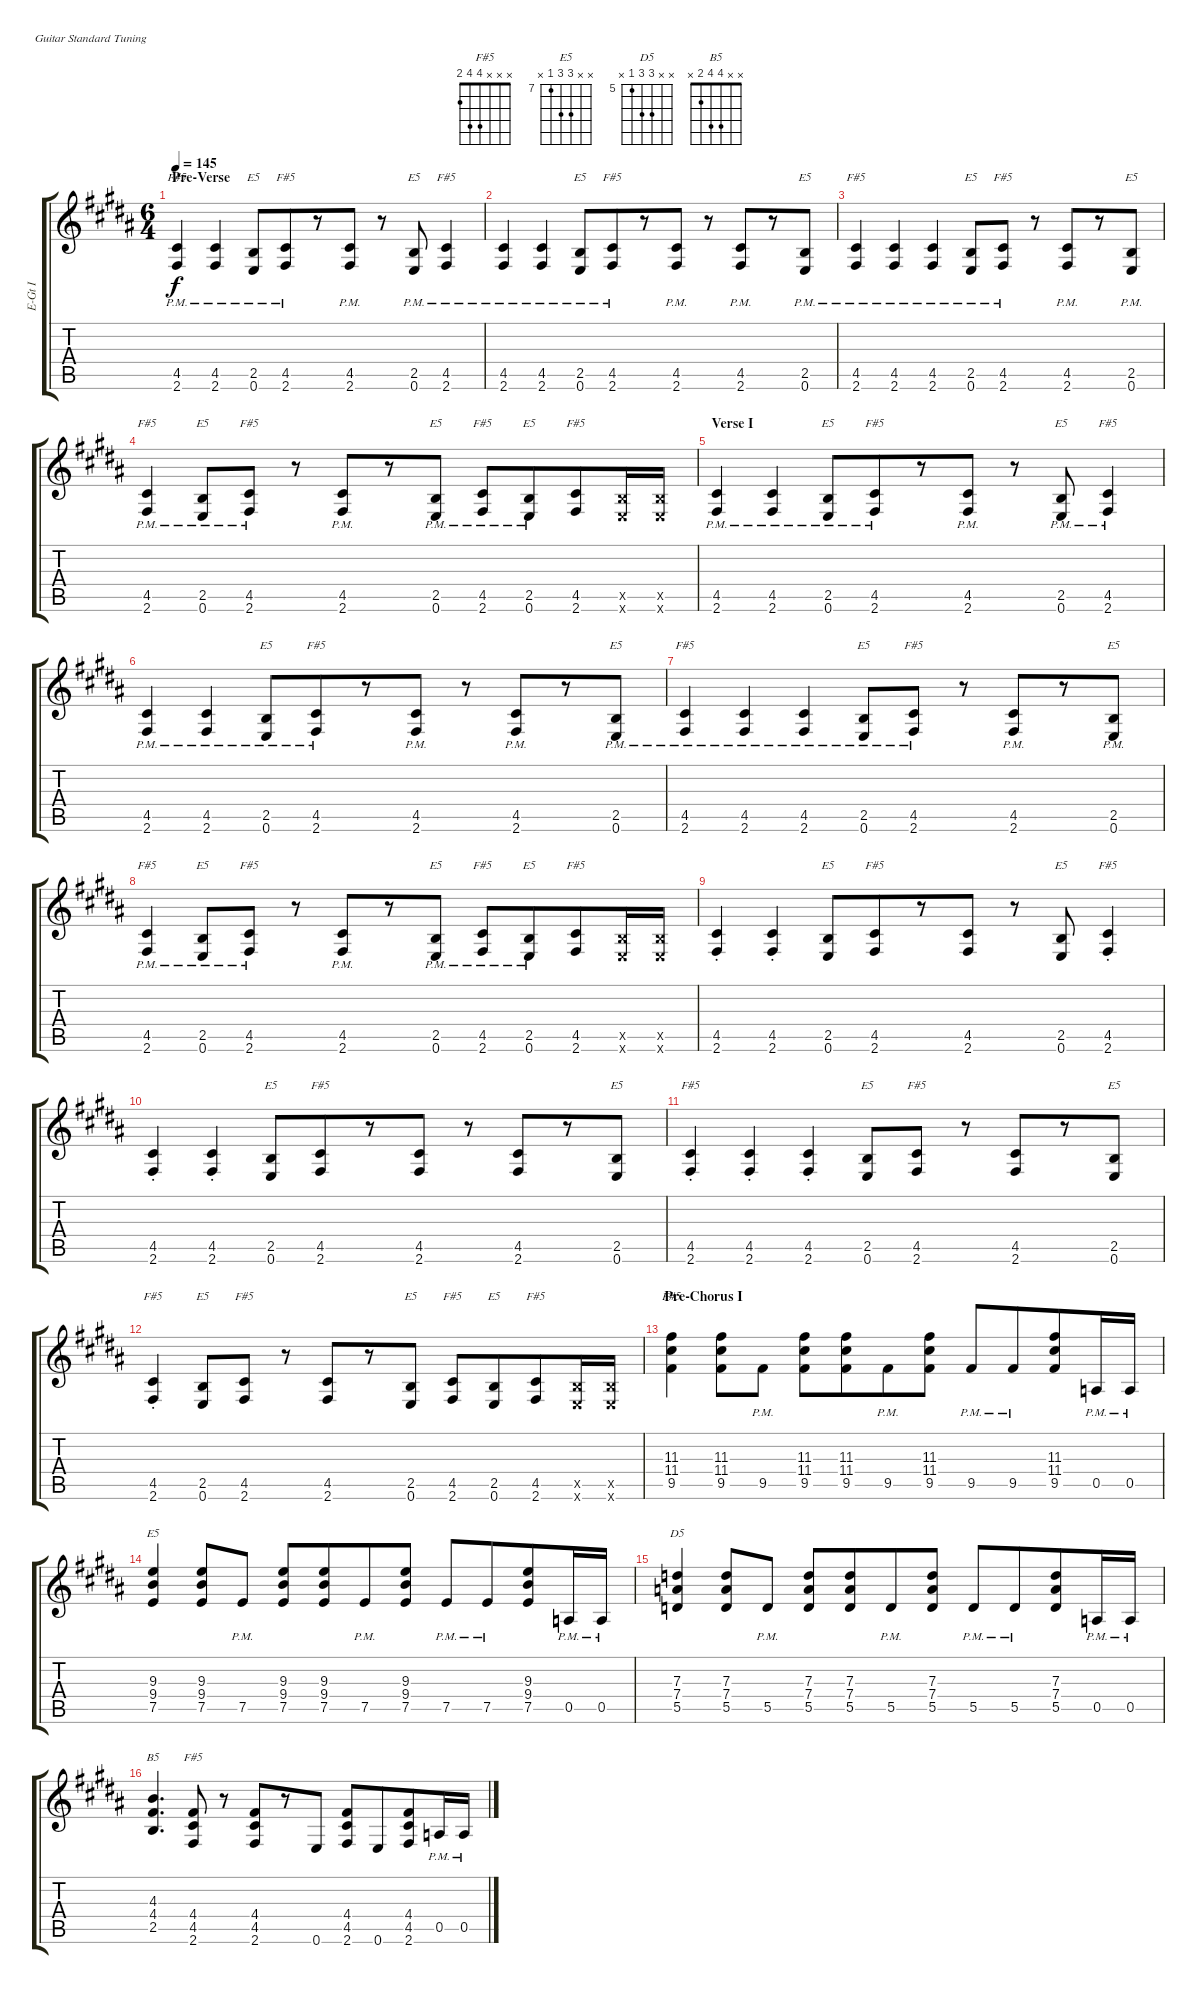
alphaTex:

\defaultSystemsLayout 4
\bracketExtendMode groupsimilarinstruments
\otherSystemsTrackNameOrientation horizontal
\track ("Rhythm Guitar I" "E-Gt I") {multiBarRest instrument distortionguitar}
\staff {score tabs}
\tuning (E4 B3 G3 D3 A2 E2)
\chord ("F#5" x x x x 4 2) {showfingering false}
\chord ("E5" x x x x 2 0) {showfingering false}
\chord ("F#5" x x 11 11 9 x) {firstfret 9 showfingering false}
\chord ("E5" x x 9 9 7 x) {firstfret 7 showfingering false}
\chord ("D5" x x 7 7 5 x) {firstfret 5 showfingering false}
\chord ("B5" x x 4 4 2 x) {showfingering false}
\chord ("F#5" x x x 4 4 2) {showfingering false}
\ts (6 4)
\beaming (8 4 4 4)
\section ("" "Pre-Verse")
\tempo 145
\clef g2
\ks b
(2.6{pm acc #} 4.5{pm acc #}).4{ch "F#5" dy f beam Up} (2.6{pm acc #} 4.5{pm acc #}).4{beam Up} (0.6{pm acc forcenatural} 2.5{pm acc forcenatural}).8{ch "E5" beam Up} (2.6{pm acc #} 4.5{pm acc #}).8{ch "F#5" beam Up} r.8{beam Up} (2.6{pm acc #} 4.5{pm acc #}).8{beam Up} r.8{beam Up} (0.6{pm acc forcenatural} 2.5{pm acc forcenatural}).8{ch "E5" beam Up} (2.6{pm acc #} 4.5{pm acc #}).4{ch "F#5" beam Up} |
(2.6{pm acc #} 4.5{pm acc #}).4{beam Up} (2.6{pm acc #} 4.5{pm acc #}).4{beam Up} (0.6{pm acc forcenatural} 2.5{pm acc forcenatural}).8{ch "E5" beam Up} (2.6{pm acc #} 4.5{pm acc #}).8{ch "F#5" beam Up} r.8{beam Up} (2.6{pm acc #} 4.5{pm acc #}).8{beam Up} r.8{beam Up} (2.6{pm acc #} 4.5{pm acc #}).8{beam Up} r.8{beam Up} (2.5{pm acc forcenatural} 0.6{pm acc forcenatural}).8{ch "E5" beam Up} |
(2.6{pm acc #} 4.5{pm acc #}).4{ch "F#5" beam Up} (2.6{pm acc #} 4.5{pm acc #}).4{beam Up} (2.6{pm acc #} 4.5{pm acc #}).4{beam Up} (0.6{pm acc forcenatural} 2.5{pm acc forcenatural}).8{ch "E5" beam Up} (2.6{pm acc #} 4.5{pm acc #}).8{ch "F#5" beam Up} r.8{beam Up} (2.6{pm acc #} 4.5{pm acc #}).8{beam Up} r.8{beam Up} (0.6{pm acc forcenatural} 2.5{pm acc forcenatural}).8{ch "E5" beam Up} |
(2.6{pm acc #} 4.5{pm acc #}).4{ch "F#5" beam Up} (0.6{pm acc forcenatural} 2.5{pm acc forcenatural}).8{ch "E5" beam Up} (2.6{pm acc #} 4.5{pm acc #}).8{ch "F#5" beam Up} r.8{beam Up} (2.6{pm acc #} 4.5{pm acc #}).8{beam Up} r.8{beam Up} (0.6{pm acc forcenatural} 2.5{pm acc forcenatural}).8{ch "E5" beam Up} (2.6{pm acc #} 4.5{pm acc #}).8{ch "F#5" beam Up} (0.6{pm acc forcenatural} 2.5{pm acc forcenatural}).8{ch "E5" beam Up} (2.6{acc #} 4.5{acc #}).8{ch "F#5" beam Up} (0.6{x acc forcenatural} 2.5{x acc forcenatural}).16{beam Up} (0.6{x acc forcenatural} 2.5{x acc forcenatural}).16{beam Up} |
\section ("" "Verse I")
(2.6{pm acc #} 4.5{pm acc #}).4{beam Up} (2.6{pm acc #} 4.5{pm acc #}).4{beam Up} (0.6{pm acc forcenatural} 2.5{pm acc forcenatural}).8{ch "E5" beam Up} (2.6{pm acc #} 4.5{pm acc #}).8{ch "F#5" beam Up} r.8{beam Up} (2.6{pm acc #} 4.5{pm acc #}).8{beam Up} r.8{beam Up} (0.6{pm acc forcenatural} 2.5{pm acc forcenatural}).8{ch "E5" beam Up} (2.6{pm acc #} 4.5{pm acc #}).4{ch "F#5" beam Up} |
(2.6{pm acc #} 4.5{pm acc #}).4{beam Up} (2.6{pm acc #} 4.5{pm acc #}).4{beam Up} (0.6{pm acc forcenatural} 2.5{pm acc forcenatural}).8{ch "E5" beam Up} (2.6{pm acc #} 4.5{pm acc #}).8{ch "F#5" beam Up} r.8{beam Up} (2.6{pm acc #} 4.5{pm acc #}).8{beam Up} r.8{beam Up} (2.6{pm acc #} 4.5{pm acc #}).8{beam Up} r.8{beam Up} (2.5{pm acc forcenatural} 0.6{pm acc forcenatural}).8{ch "E5" beam Up} |
(2.6{pm acc #} 4.5{pm acc #}).4{ch "F#5" beam Up} (2.6{pm acc #} 4.5{pm acc #}).4{beam Up} (2.6{pm acc #} 4.5{pm acc #}).4{beam Up} (0.6{pm acc forcenatural} 2.5{pm acc forcenatural}).8{ch "E5" beam Up} (2.6{pm acc #} 4.5{pm acc #}).8{ch "F#5" beam Up} r.8{beam Up} (2.6{pm acc #} 4.5{pm acc #}).8{beam Up} r.8{beam Up} (0.6{pm acc forcenatural} 2.5{pm acc forcenatural}).8{ch "E5" beam Up} |
(2.6{pm acc #} 4.5{pm acc #}).4{ch "F#5" beam Up} (0.6{pm acc forcenatural} 2.5{pm acc forcenatural}).8{ch "E5" beam Up} (2.6{pm acc #} 4.5{pm acc #}).8{ch "F#5" beam Up} r.8{beam Up} (2.6{pm acc #} 4.5{pm acc #}).8{beam Up} r.8{beam Up} (0.6{pm acc forcenatural} 2.5{pm acc forcenatural}).8{ch "E5" beam Up} (2.6{pm acc #} 4.5{pm acc #}).8{ch "F#5" beam Up} (0.6{pm acc forcenatural} 2.5{pm acc forcenatural}).8{ch "E5" beam Up} (2.6{acc #} 4.5{acc #}).8{ch "F#5" beam Up} (0.6{x acc forcenatural} 2.5{x acc forcenatural}).16{beam Up} (0.6{x acc forcenatural} 2.5{x acc forcenatural}).16{beam Up} |
(2.6{st acc #} 4.5{st acc #}).4{beam Up} (2.6{st acc #} 4.5{st acc #}).4{beam Up} (0.6{acc forcenatural} 2.5{acc forcenatural}).8{ch "E5" beam Up} (2.6{acc #} 4.5{acc #}).8{ch "F#5" beam Up} r.8{beam Up} (2.6{acc #} 4.5{acc #}).8{beam Up} r.8{beam Up} (0.6{acc forcenatural} 2.5{acc forcenatural}).8{ch "E5" beam Up} (2.6{st acc #} 4.5{st acc #}).4{ch "F#5" beam Up} |
(2.6{st acc #} 4.5{st acc #}).4{beam Up} (2.6{st acc #} 4.5{st acc #}).4{beam Up} (0.6{acc forcenatural} 2.5{acc forcenatural}).8{ch "E5" beam Up} (2.6{acc #} 4.5{acc #}).8{ch "F#5" beam Up} r.8{beam Up} (2.6{acc #} 4.5{acc #}).8{beam Up} r.8{beam Up} (2.6{acc #} 4.5{acc #}).8{beam Up} r.8{beam Up} (2.5{acc forcenatural} 0.6{acc forcenatural}).8{ch "E5" beam Up} |
(2.6{st acc #} 4.5{st acc #}).4{ch "F#5" beam Up} (2.6{st acc #} 4.5{st acc #}).4{beam Up} (2.6{st acc #} 4.5{st acc #}).4{beam Up} (0.6{acc forcenatural} 2.5{acc forcenatural}).8{ch "E5" beam Up} (2.6{acc #} 4.5{acc #}).8{ch "F#5" beam Up} r.8{beam Up} (2.6{acc #} 4.5{acc #}).8{beam Up} r.8{beam Up} (0.6{acc forcenatural} 2.5{acc forcenatural}).8{ch "E5" beam Up} |
(2.6{st acc #} 4.5{st acc #}).4{ch "F#5" beam Up} (0.6{acc forcenatural} 2.5{acc forcenatural}).8{ch "E5" beam Up} (2.6{acc #} 4.5{acc #}).8{ch "F#5" beam Up} r.8{beam Up} (2.6{acc #} 4.5{acc #}).8{beam Up} r.8{beam Up} (0.6{acc forcenatural} 2.5{acc forcenatural}).8{ch "E5" beam Up} (2.6{acc #} 4.5{acc #}).8{ch "F#5" beam Up} (0.6{acc forcenatural} 2.5{acc forcenatural}).8{ch "E5" beam Up} (2.6{acc #} 4.5{acc #}).8{ch "F#5" beam Up} (0.6{x acc forcenatural} 2.5{x acc forcenatural}).16{beam Up} (0.6{x acc forcenatural} 2.5{x acc forcenatural}).16{beam Up} |
\section ("" "Pre-Chorus I")
(9.5{acc #} 11.4{acc #} 11.3{acc #}).4{ch "F#5" beam Down} (9.5{acc #} 11.4{acc #} 11.3{acc #}).8{beam Down} 9.5{pm acc #}.8{beam Down} (9.5{acc #} 11.4{acc #} 11.3{acc #}).8{beam Down} (9.5{acc #} 11.4{acc #} 11.3{acc #}).8{beam Down} 9.5{pm acc #}.8{beam Down} (9.5{acc #} 11.4{acc #} 11.3{acc #}).8{beam Down} 9.5{pm acc #}.8{beam Up} 9.5{pm acc #}.8{beam Up} (9.5{acc #} 11.4{acc #} 11.3{acc #}).8{beam Up} 0.5{pm acc forcenatural}.16{beam Up} 0.5{pm acc forcenatural}.16{beam Up} |
(7.5{acc forcenatural} 9.4{acc forcenatural} 9.3{acc forcenatural}).4{ch "E5" beam Up} (7.5{acc forcenatural} 9.4{acc forcenatural} 9.3{acc forcenatural}).8{beam Up} 7.5{pm acc forcenatural}.8{beam Up} (7.5{acc forcenatural} 9.4{acc forcenatural} 9.3{acc forcenatural}).8{beam Up} (7.5{acc forcenatural} 9.4{acc forcenatural} 9.3{acc forcenatural}).8{beam Up} 7.5{pm acc forcenatural}.8{beam Up} (7.5{acc forcenatural} 9.4{acc forcenatural} 9.3{acc forcenatural}).8{beam Up} 7.5{pm acc forcenatural}.8{beam Up} 7.5{pm acc forcenatural}.8{beam Up} (7.5{acc forcenatural} 9.4{acc forcenatural} 9.3{acc forcenatural}).8{beam Up} 0.5{pm acc forcenatural}.16{beam Up} 0.5{pm acc forcenatural}.16{beam Up} |
(5.5{acc forcenatural} 7.4{acc forcenatural} 7.3{acc forcenatural}).4{ch "D5" beam Up} (5.5{acc forcenatural} 7.4{acc forcenatural} 7.3{acc forcenatural}).8{beam Up} 5.5{pm acc forcenatural}.8{beam Up} (5.5{acc forcenatural} 7.4{acc forcenatural} 7.3{acc forcenatural}).8{beam Up} (5.5{acc forcenatural} 7.4{acc forcenatural} 7.3{acc forcenatural}).8{beam Up} 5.5{pm acc forcenatural}.8{beam Up} (5.5{acc forcenatural} 7.4{acc forcenatural} 7.3{acc forcenatural}).8{beam Up} 5.5{pm acc forcenatural}.8{beam Up} 5.5{pm acc forcenatural}.8{beam Up} (5.5{acc forcenatural} 7.4{acc forcenatural} 7.3{acc forcenatural}).8{beam Up} 0.5{pm acc forcenatural}.16{beam Up} 0.5{pm acc forcenatural}.16{beam Up} |
(2.5{acc forcenatural} 4.4{acc #} 4.3{acc forcenatural}).4{d ch "B5" beam Up} (4.4{acc #} 4.5{acc #} 2.6{acc #}).8{ch "F#5" beam Up} r.8{beam Up} (4.4{acc #} 4.5{acc #} 2.6{acc #}).8{beam Up} r.8{beam Up} 0.6{acc forcenatural}.8{beam Up} (4.4{acc #} 4.5{acc #} 2.6{acc #}).8{beam Up} 0.6{acc forcenatural}.8{beam Up} (4.4{acc #} 4.5{acc #} 2.6{acc #}).8{beam Up} 0.5{pm acc forcenatural}.16{beam Up} 0.5{pm acc forcenatural}.16{beam Up}
